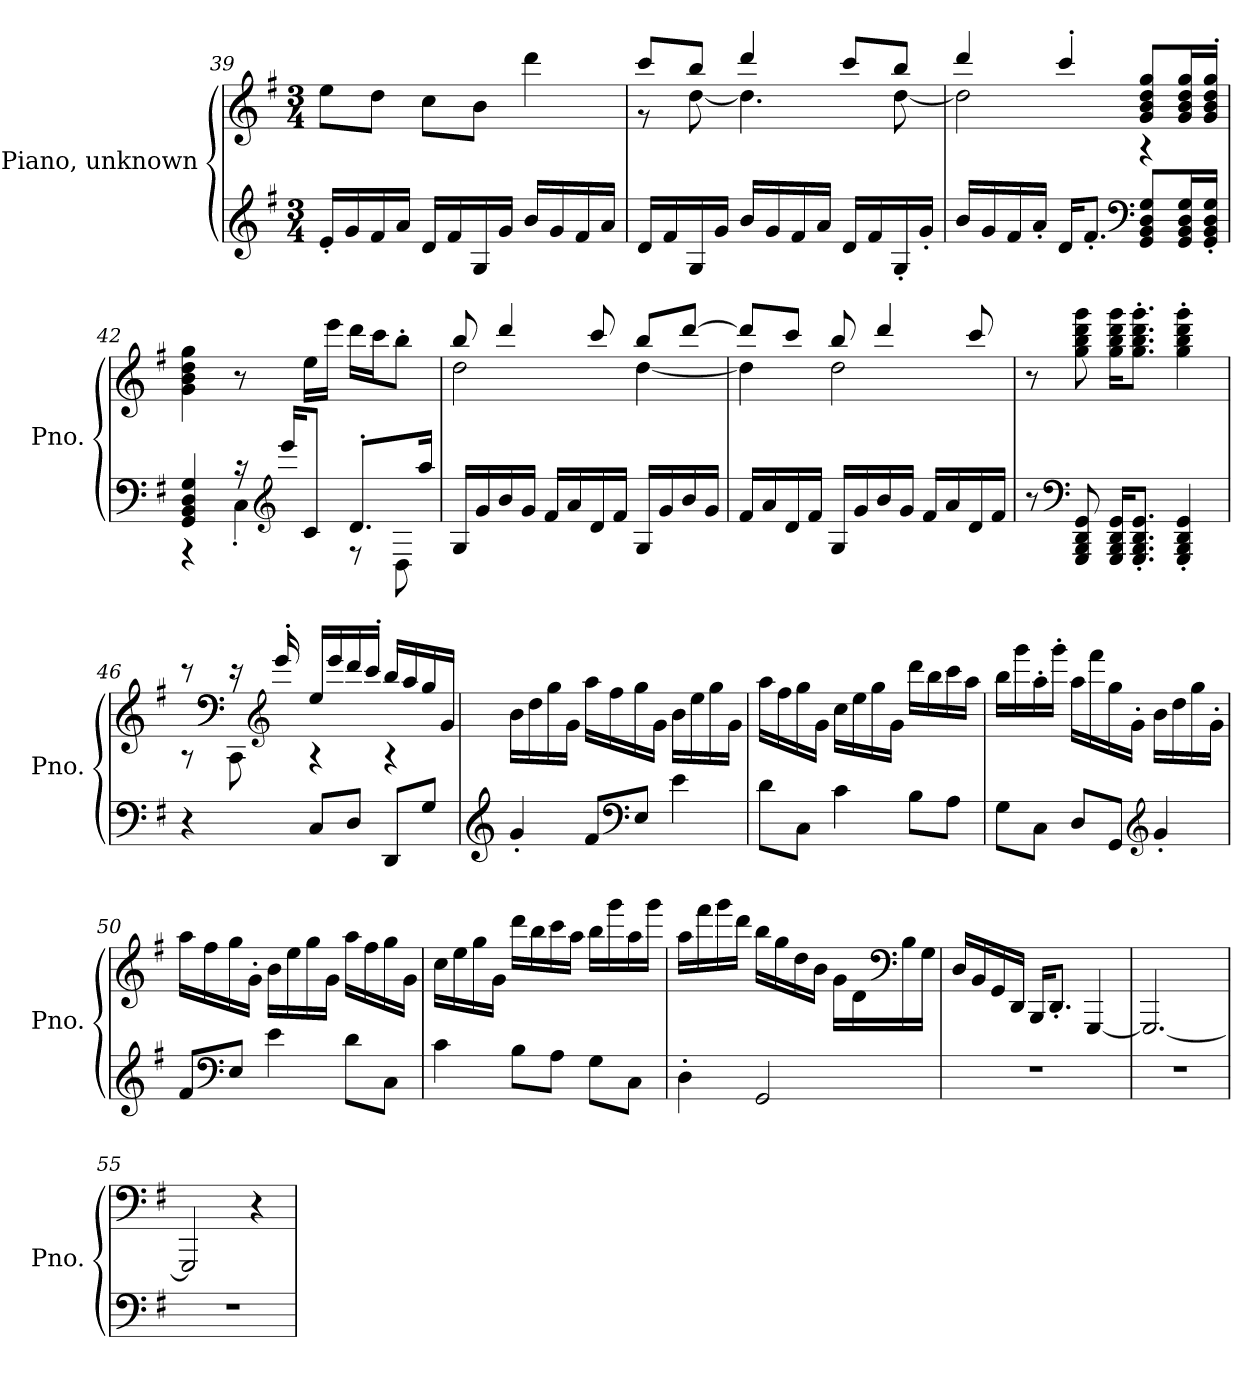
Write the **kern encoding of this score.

**kern	**kern
*part1	*part1
*staff2	*staff1
*I"Piano, unknown	*
*I'Pno.	*
*clefG2	*clefG2
*k[f#]	*k[f#]
*M3/4	*M3/4
=39	=39
16e'/LL	8ee\L
16g/	.
16f#/	8dd\J
16a/JJ	.
16d/LL	8cc\L
16f#/	.
16G/	8b\J
16g/JJ	.
16b/LL	4ddd\
16g/	.
16f#/	.
16a/JJ	.
=40	=40
*	*^
16d/LL	8ccc/L	8r
16f#/	.	.
16G/	8bb/J	[8dd\
16g/JJ	.	.
16b/LL	4ddd/	4.dd\]
16g/	.	.
16f#/	.	.
16a/JJ	.	.
16d/LL	8ccc/L	.
16f#/	.	.
16G'/	8bb/J	[8dd\
16g'/JJ	.	.
!!LO:LB:g=z	!!
=41	=41	=41
16b/LL	4ddd/	2dd\]
16g/	.	.
16f#/	.	.
16a'/JJ	.	.
16d/KL	4ccc'/	.
8.f#'/J	.	.
*clefF4	*	*
8GG/ 8BB/ 8D/ 8G/L	8g/ 8b/ 8dd/ 8gg/L	4r
16GG/ 16BB/ 16D/ 16G/L	16g/ 16b/ 16dd/ 16gg/L	.
16GG/' 16BB/' 16D/' 16G/'JJ	16g/' 16b/' 16dd/' 16gg/'JJ	.
*	*v	*v
=42	=42
*^	*
4GG/ 4BB/ 4D/ 4G/	4r	4g\ 4b\ 4dd\ 4gg\
16r	4C'\	8r
*clefG2	*	*
16eee/KL	.	.
8c/J	.	16ee\LL
.	.	16eee\JJ
8.d'/L	8r	16ddd\LL
.	.	16ccc\J
.	8D\	8bb'\J
16aa/Jk	.	.
*v	*v	*
=43	=43
*	*^
16G/LL	8bb/	2dd\
16g/	.	.
16b/	4ddd/	.
16g/JJ	.	.
16f#/LL	.	.
16a/	.	.
16d/	8ccc/	.
16f#/JJ	.	.
16G/LL	8bb/L	[4dd\
16g/	.	.
16b/	[8ddd/J	.
16g/JJ	.	.
!!LO:LB:g=z	!!
=44	=44	=44
16f#/LL	8ddd/L]	4dd\]
16a/	.	.
16d/	8ccc/J	.
16f#/JJ	.	.
16G/LL	8bb/	2dd\
16g/	.	.
16b/	4ddd/	.
16g/JJ	.	.
16f#/LL	.	.
16a/	.	.
16d/	8ccc/	.
16f#/JJ	.	.
*	*v	*v
=45	=45
8r	8r
*clefF4	*
8GGG/ 8BBB/ 8DD/ 8GG/	8gg\ 8bb\ 8ddd\ 8ggg\
16GGG/ 16BBB/ 16DD/ 16GG/KL	16gg\ 16bb\ 16ddd\ 16ggg\KL
8.GGG/' 8.BBB/' 8.DD/' 8.GG/'J	8.gg\' 8.bb\' 8.ddd\' 8.ggg\'J
4GGG/' 4BBB/' 4DD/' 4GG/'	4gg\' 4bb\' 4ddd\' 4ggg\'
=46	=46
*	*^
4r	8r	8r
*	*clefF4	*
.	16r	8CC\
*	*clefG2	*
.	16eee'/	.
8C/L	16ee/LL	4r
.	16eee/	.
8D/J	16ddd/	.
.	16ccc'/JJ	.
8DD/L	16bb/LL	4r
.	16aa/	.
8G/J	16gg/	.
.	16g/JJ	.
*	*v	*v
!!LO:LB:g=z
=47	=47
*clefG2	*
4g'/	16b\LL
.	16dd\
.	16gg\
.	16g\JJ
8f#/L	16aa\LL
.	16ff#\
*clefF4	*
8E/J	16gg\
.	16g\JJ
4e\	16b\LL
.	16ee\
.	16gg\
.	16g\JJ
=48	=48
8d\L	16aa\LL
.	16ff#\
8C\J	16gg\
.	16g\JJ
4c\	16cc\LL
.	16ee\
.	16gg\
.	16g\JJ
8B\L	16ddd\LL
.	16bb\
8A\J	16ccc\
.	16aa\JJ
=49	=49
8G\L	16bb\LL
.	16ggg\
8C\J	16aa'\
.	16ggg'\JJ
8D/L	16aa\LL
.	16fff#\
8GG/J	16gg\
.	16g'\JJ
*clefG2	*
4g'/	16b\LL
.	16dd\
.	16gg\
.	16g'\JJ
!!LO:PB:g=z
=50	=50
8f#/L	16aa\LL
.	16ff#\
*clefF4	*
8E/J	16gg\
.	16g'\JJ
4e\	16b\LL
.	16ee\
.	16gg\
.	16g\JJ
8d\L	16aa\LL
.	16ff#\
8C\J	16gg\
.	16g\JJ
=51	=51
4c\	16cc\LL
.	16ee\
.	16gg\
.	16g\JJ
8B\L	16ddd\LL
.	16bb\
8A\J	16ccc\
.	16aa\JJ
8G\L	16bb\LL
.	16ggg\
8C\J	16aa\
.	16ggg\JJ
=52	=52
4D'\	16aa\LL
.	16fff#\
.	16ggg\
.	16ddd\JJ
2GG/	16bb\LL
.	16gg\
.	16dd\
.	16b\JJ
.	16g\LL
.	16d\
*	*clefF4
.	16B\
.	16G\JJ
!!LO:LB:g=z
=53	=53
2.r	16D/LL
.	16BB/
.	16GG/
.	16DD/JJ
.	16BBB/KL
.	8.DD'/J
.	[4GGG/
=54	=54
2.r	2.GGG/_
=55	=55
2.r	2GGG/]
.	4r
=	=
*-	*-
